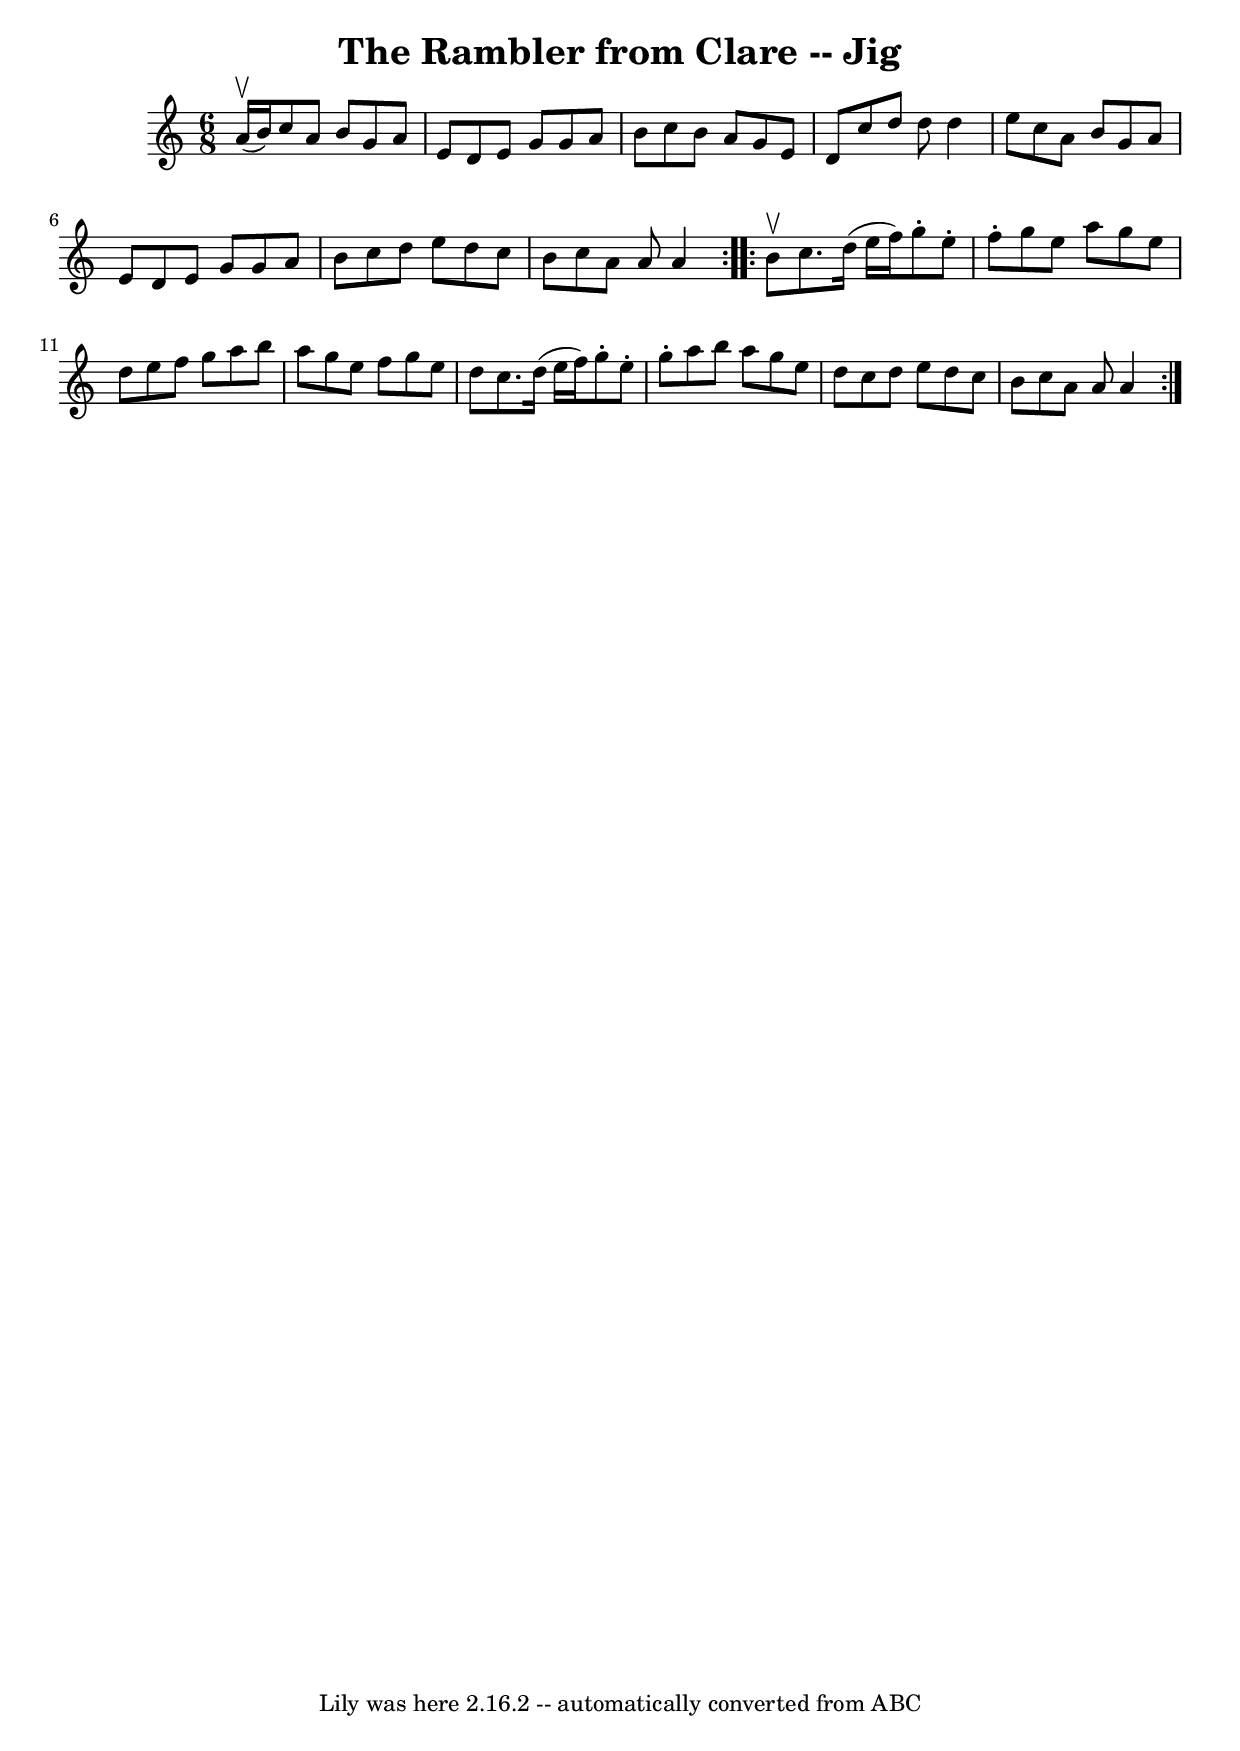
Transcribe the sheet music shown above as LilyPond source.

\version "2.7.40"
\include "Mammoth.ily"
\header {
	book = "Ryan's Mammoth Collection"
	crossRefNumber = "1"
	footnotes = "\\\\88 454"
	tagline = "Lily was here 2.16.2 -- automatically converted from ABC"
	title = "The Rambler from Clare -- Jig"
}
voicedefault =  {
\set Score.defaultBarType = "empty"

\repeat volta 2 {
\time 6/8 \key a \minor a'16^\upbow(b'16) |
 c''8 a'8    
b'8 g'8 a'8 e'8    |
 d'8 e'8 g'8 g'8 a'8 b'8   
 |
 c''8 b'8 a'8 g'8 e'8 d'8    |
 c''8 d''8  
 d''8 d''4 e''8    |
 c''8 a'8 b'8 g'8 a'8 e'8  
  |
 d'8 e'8 g'8 g'8 a'8 b'8    |
 c''8 d''8  
 e''8 d''8 c''8 b'8    |
 c''8 a'8 a'8 a'4  }     
\repeat volta 2 { b'8^\upbow |
 c''8. d''16 (e''16 f''16  
-) g''8 -. e''8 -. f''8 -.   |
 g''8 e''8 a''8 g''8    
e''8 d''8    |
 e''8 f''8 g''8 a''8 b''8 a''8    
|
 g''8 e''8 f''8 g''8 e''8 d''8    |
 c''8.   
 d''16 (e''16 f''16) g''8 -. e''8 -. g''8 -.   |
 a''8   
 b''8 a''8 g''8 e''8 d''8    |
 c''8 d''8 e''8    
d''8 c''8 b'8    |
 c''8 a'8 a'8 a'4  }   
}

\score{
    <<

	\context Staff="default"
	{
	    \voicedefault 
	}

    >>
	\layout {
	}
	\midi {}
}
